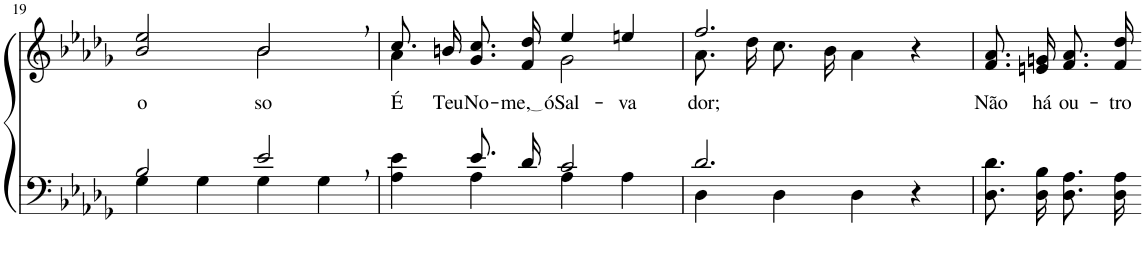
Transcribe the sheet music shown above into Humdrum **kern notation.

**kern	**kern	**text
*part2	*part1	*part1
*staff2	*staff1	*staff1
*I"Parte III e IV	*I"Parte I e II	*
!!LO:PB:g=z
*clefF4	*clefG2	*
*Trd2c3	*Trd2c3	*
*k[b-e-a-d-g-]	*k[b-e-a-d-g-]	*
*M4/4	*M4/4	*
=19	=19	=19
*^	*	*
!	!	!	!LO:LY:b
*	*	*^	*
2B-/	4G-\	2b-/ 2ee-/	2ryy	o-
.	4G-\	.	.	.
!	!	!	!	!LO:LY:b
2e-,/	4G-\	2b-,/	2b-\	-so
.	4G-\	.	.	.
=20	=20	=20	=20	=20
!	!	!	!	!LO:LY:b
4ryy	4A-\ 4e-\	8.cc/L	4a-\	É
!	!	!	!	!LO:LY:b
.	.	16bn/Jk	.	Teu
!	!	!	!	!LO:LY:b
8.e-/L	4A-\	8.g-\ 8.cc\L	4ryy	No-
!	!	!	!	!LO:LY:b
16d-/Jk	.	16f\ 16dd-\Jk	.	me, ó
!	!	!	!	!LO:LY:b
2c/	4A-\	4ee-/	2g-\	Sal-
!	!	!	!	!LO:LY:b
.	4A-\	4een/	.	-va-
=21	=21	=21	=21	=21
!	!	!	!	!LO:LY:b
2.d-/	4D-\	2.ff/	8.a-\L	-dor;
.	.	.	16dd-\Jk	.
.	4D-\	.	8.cc\L	.
.	.	.	16b-\Jk	.
.	4D-\	.	4a-\	.
4r	4ryy	4r	4ryy	.
=22	=22	=22	=22	=22
!	!	!	!	!LO:LY:b
*v	*v	*	*	*
*	*v	*v	*
8.D-\ 8.d-\L	8.f/ 8.a-/L	Não
!	!	!LO:LY:b
16D-\ 16B-\Jk	16en/ 16gn/Jk	há
!	!	!LO:LY:b
8.D-\ 8.A-\L	8.f/ 8.a-/L	ou-
!	!	!LO:LY:b
16D-\ 16A-\Jk	16f/ 16dd-/Jk	-tro
=-	=-	=-
*-	*-	*-
